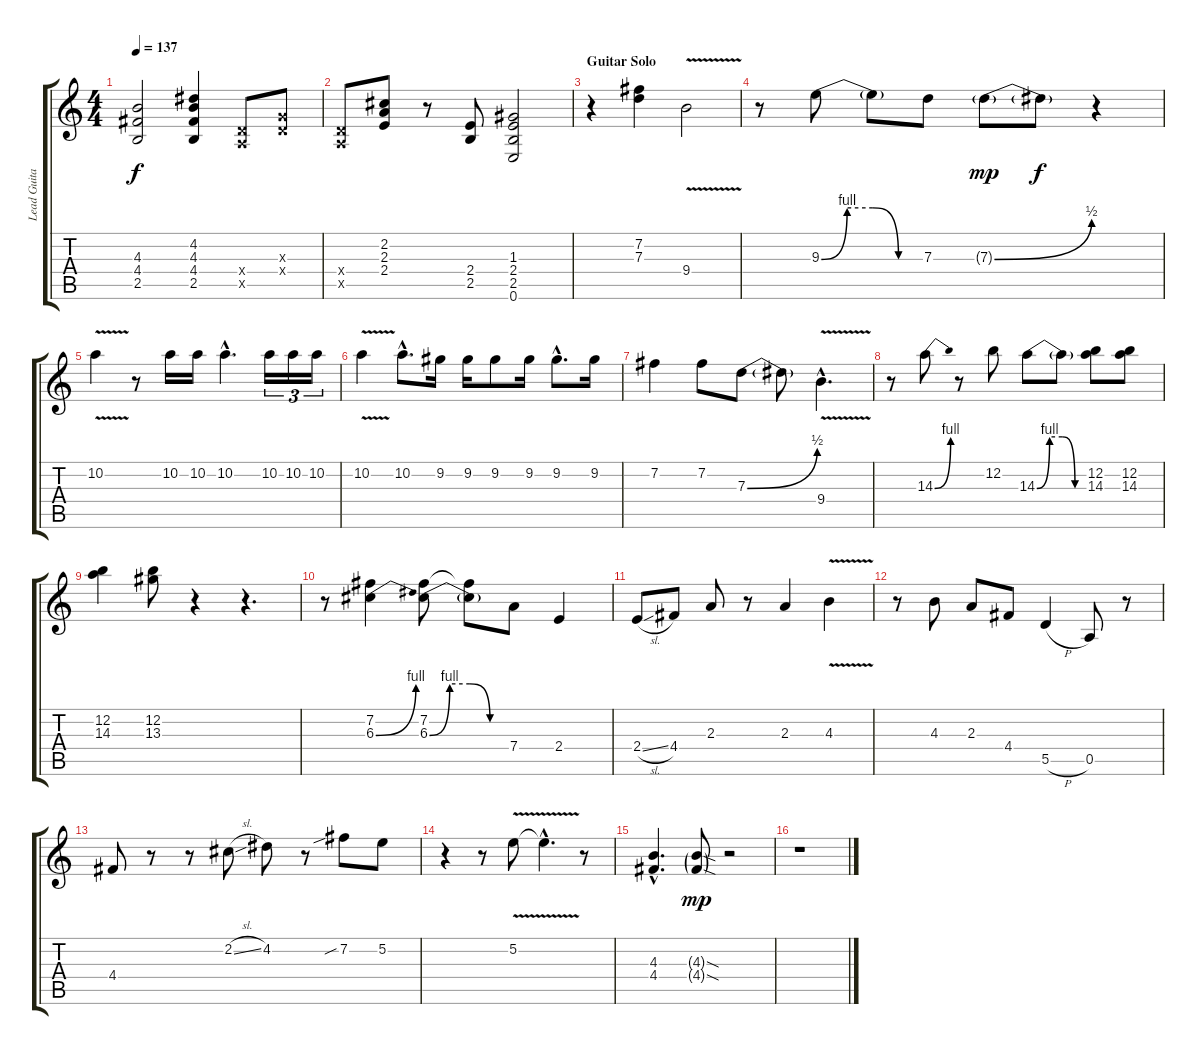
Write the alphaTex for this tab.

\track ("Lead Guitar" "Lead Guita") {instrument overdrivenguitar}
\staff {score tabs}
\tuning (E4 B3 G3 D3 A2 E2) {hide}
\ts (4 4)
\tempo 137
\clef g2
\ks c
(4.3 4.4 2.5).2{dy f} (4.2 4.3 4.4 2.5).4 (0.4{x} 0.5{x}).8 (0.3{x} 0.4{x}).8 |
(0.4{x} 0.5{x}).8 (2.2 2.3 2.4).8 r.8 (2.4 2.5).8 (1.3 2.4 2.5 0.6).2 |
\section ("" "Guitar Solo")
r.4 (7.2 7.3).4 9.4{v}.2 |
r.8 9.3{be (custom 0 0 15 4 30 4 45 0 60 0)}.8 9.3{t}.8 7.3.8 7.3{be (bend 0 0 60 2) g}.8{dy mp} 7.3{t}.8{dy f} r.4 |
10.2{v}.4 r.8 10.2.16 10.2.16 10.2{hac}.4{d} 10.2.16{tu (3 2)} 10.2.16{tu (3 2)} 10.2.16{tu (3 2)} |
10.2{v}.4 10.2{hac}.8{d} 9.2.16 9.2.16 9.2.8 9.2.16 9.2{hac}.8{d} 9.2.16 |
7.2.4 7.2.8 7.3{be (bend 0 0 60 2)}.8 7.3{t}.8 9.4{v hac}.4{d} |
r.8 14.3{be (bend 0 0 60 4)}.8 r.8 12.2.8 14.3{be (custom 0 0 15 4 30 4 45 0 60 0)}.8 14.3{t}.8 (12.2 14.3).8 (12.2 14.3).8 |
(12.2 14.3).4 (12.2 13.3).8 r.4 r.4{d} |
r.8 (7.2 6.3{be (bend 0 0 60 4)}).4 (7.2 6.3{be (custom 0 0 15 4 30 4 45 0 60 0)}).8 (7.2{t} 6.3{t}).8 7.4.8 2.4.4 |
2.4{sl}.8 4.4.8 2.3.8 r.8 2.3.4 4.3{v}.4 |
r.8 4.3.8 2.3.8 4.4.8 5.5{h}.4 0.5.8 r.8 |
4.4.8 r.8 r.8 2.2{sl}.8 4.2.8 r.8 7.2{sib}.8 5.2.8 |
r.4 r.8 5.2{v}.8 5.2{hac t}.4{d} r.8 |
(4.3{hac} 4.4{hac}).4{d} (4.3{sod g} 4.4{sod g}).8{dy mp} r.2 |
r.1
